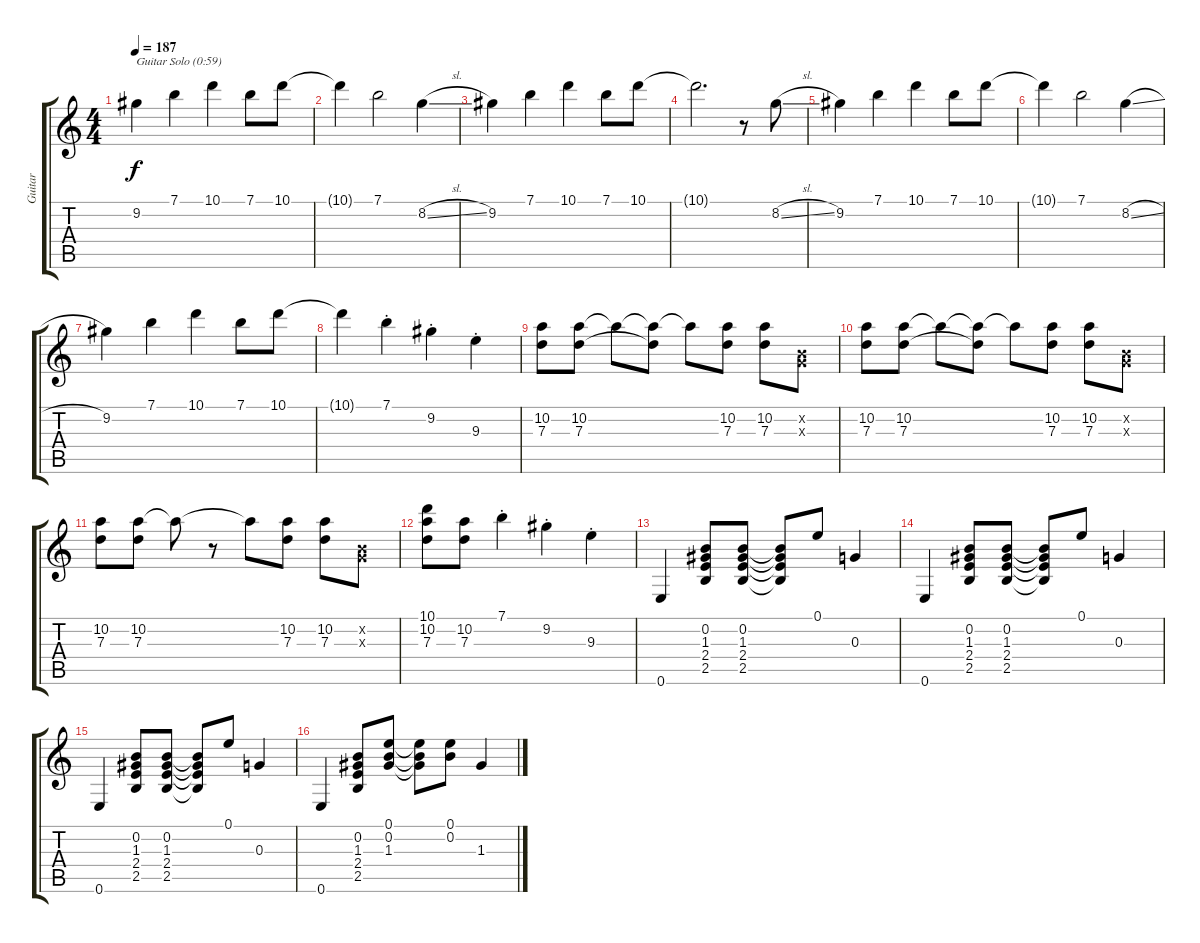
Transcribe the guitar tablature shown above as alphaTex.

\track ("Guitar" "Guitar") {instrument distortionguitar}
\staff {score tabs}
\tuning (E4 B3 G3 D3 A2 E2) {hide}
\ts (4 4)
\tempo 187
\clef g2
\ks c
9.2.4{txt "Guitar Solo (0:59)" dy f} 7.1.4 10.1.4 7.1.8 10.1.8 |
10.1{t}.4 7.1.2 8.2{sl}.4 |
9.2.4 7.1.4 10.1.4 7.1.8 10.1.8 |
10.1{t}.2{d} r.8 8.2{sl}.8 |
9.2.4 7.1.4 10.1.4 7.1.8 10.1.8 |
10.1{t}.4 7.1.2 8.2{sl}.4 |
9.2.4 7.1.4 10.1.4 7.1.8 10.1.8 |
10.1{t}.4 7.1{st}.4 9.2{st}.4 9.3{st}.4 |
(10.2 7.3).8 (10.2 7.3).8 10.2{t}.8 (10.2{t} 7.3{t}).8 10.2{t}.8 (10.2 7.3).8 (10.2 7.3).8 (0.2{x} 0.3{x}).8 |
(10.2 7.3).8 (10.2 7.3).8 10.2{t}.8 (10.2{t} 7.3{t}).8 10.2{t}.8 (10.2 7.3).8 (10.2 7.3).8 (0.2{x} 0.3{x}).8 |
(10.2 7.3).8 (10.2 7.3).8 10.2{t}.8 r.8 10.2{t}.8 (10.2 7.3).8 (10.2 7.3).8 (0.2{x} 0.3{x}).8 |
(10.1 10.2 7.3).8 (10.2 7.3).8 7.1{st}.4 9.2{st}.4 9.3{st}.4 |
0.6.4 (0.2 1.3 2.4 2.5).8 (0.2 1.3 2.4 2.5).8 (0.2{t} 1.3{t} 2.4{t} 2.5{t}).8 0.1.8 0.3.4 |
0.6.4 (0.2 1.3 2.4 2.5).8 (0.2 1.3 2.4 2.5).8 (0.2{t} 1.3{t} 2.4{t} 2.5{t}).8 0.1.8 0.3.4 |
0.6.4 (0.2 1.3 2.4 2.5).8 (0.2 1.3 2.4 2.5).8 (0.2{t} 1.3{t} 2.4{t} 2.5{t}).8 0.1.8 0.3.4 |
0.6.4 (0.2 1.3 2.4 2.5).8 (0.1 0.2 1.3).8 (0.1{t} 0.2{t} 1.3{t}).8 (0.1 0.2).8 1.3.4
